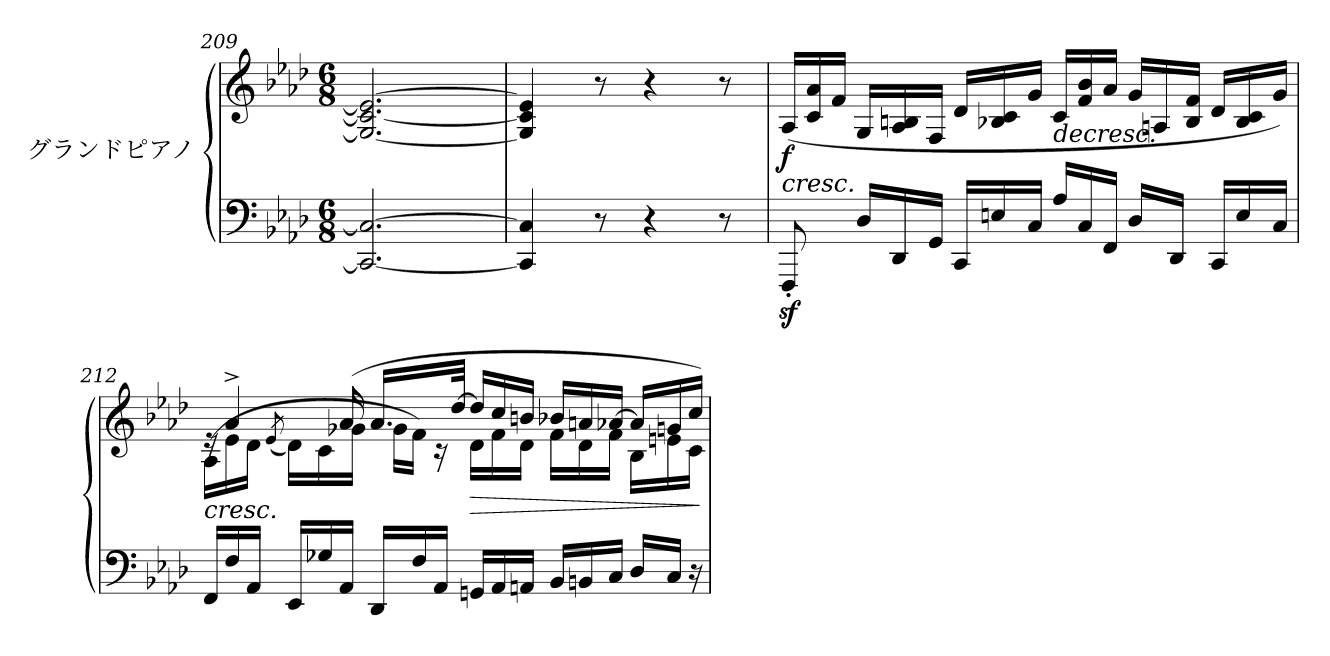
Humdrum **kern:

**kern	**kern	**dynam
*part1	*part1	*part1
*staff2	*staff1	*staff1/2
*I"グランドピアノ	*	*
*clefF4	*clefG2	*
*k[b-e-a-d-]	*k[b-e-a-d-]	*
*M6/8	*M6/8	*
=209	=209	=209
2.CC/_ 2.C/_	2.G/_ 2.c/_ 2.e/_	.
=210	=210	=210
4CC/] 4C/]	4G/] 4c/] 4e/]	.
8r	8r	.
4r	4r	.
8r	8r	.
!!LO:LB:g=z
=211	=211	=211
*	*Xtuplet	*
*	*MM75	*
!	!	!LO:HP:b
!	!	!LO:DY:n=1:b
8FFFz<'/	(>24A-/LL	< f
.	24c/ 24a-/	.
.	24f/JJ	.
*Xtuplet	*	*
24D-/LL	24G/LL	.
24DD-/	24A-/ 24Bn/	.
24GG/JJ	24F/JJ	.
24CC/LL	24d-/LL	.
24En/	24B-X/ 24c/	.
24C/JJ	24g/JJ	.
!	!	!LO:HP:b
24A-/LL	24c/LL	>
24C/	24f/ 24b-/	.
24FF/JJ	24a-/JJ	.
16D-/LL	24g/LL	.
.	24An/	.
16DD-/JJ	.	.
.	24B-/ 24f/JJ	.
24CC/LL	24d-/LL	.
24E/	24B-/ 24c/	.
24C/JJ	24g/JJ)	.
.	.	[
=212	=212	=212
!	!	!LO:HP:b
*	*^	*
24FF/LL	24re	(<24A-\LL	<
24F/	6a-^/	24e-\	.
24AA-/JJ	.	24d-\JJ	.
.	.	(<8qe-/	.
24EE-/LL	.	24d-\LL)	.
24G-X/	.	24c\	.
24AA-/JJ	(>24a-/	24g-X\JJ	.
24DD-/LL	16.a-/LL	24g-\LL	.
24F/	.	24f\JJ)	]
24AA-/JJ	.	24r	.
.	[32dd-/JJk	.	.
!	!	!	!LO:HP:b
24GGn/LL	24dd-/LL]	24d-\LL	>
24AA-/	24cc/	24f\	.
24AAn/JJ	24bn/JJ	24d-\JJ	.
24BB-/LL	24b-X/LL	24f\LL	.
24BBn/	24an/	24d-\	.
24C/JJ	[24a-X/JJ	24f\JJ	.
24D-/LL	24a-/LL]	24B-\LL	.
24C/JJ	24gn/	24en\	.
24r	24cc/JJ)	24c\JJ	[
*	*v	*v	*
.	.	]
=	=	=
*-	*-	*-
